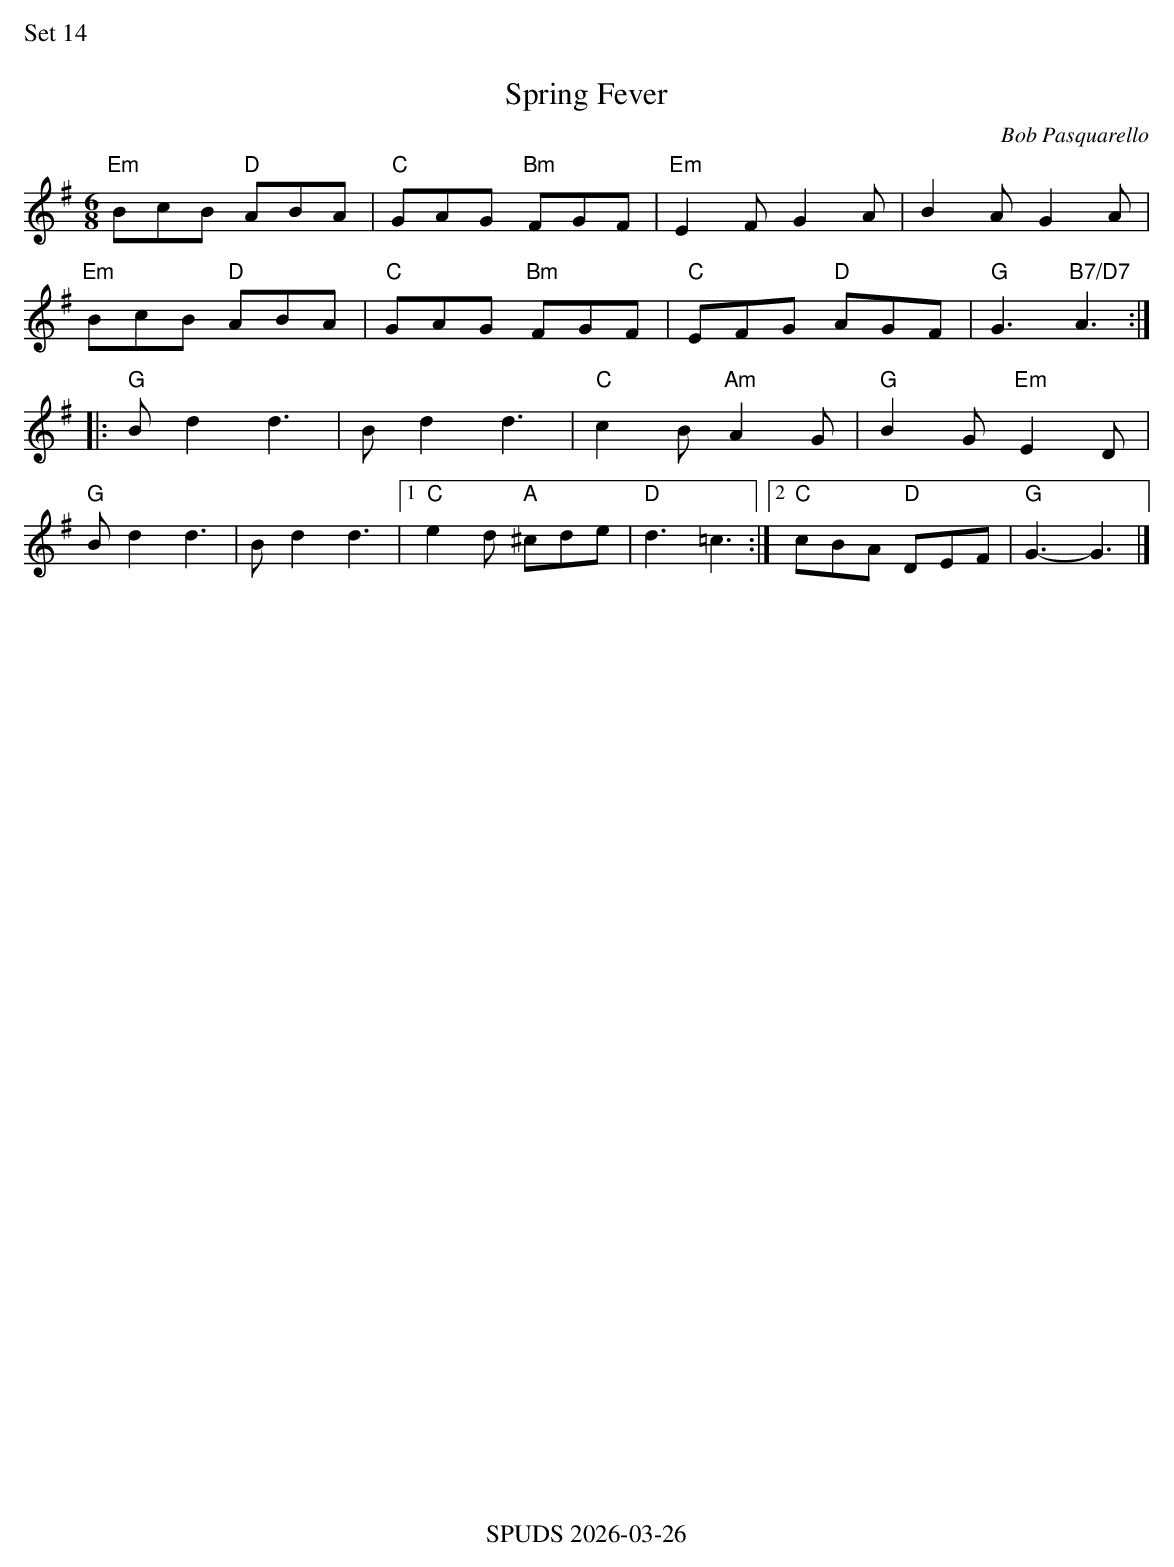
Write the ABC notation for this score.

X:1
%%text Set 14
T:Spring Fever
C:Bob Pasquarello
M:6/8
K:Em
"Em"BcB "D"ABA|"C"GAG "Bm"FGF|"Em"E2FG2A|B2AG2A|
"Em"BcB "D"ABA|"C"GAG "Bm"FGF|"C"EFG "D"AGF|"G"G3"B7/D7"A3:|
|:"G"Bd2d3|Bd2d3|"C"c2B "Am"A2G|"G"B2G "Em"E2 D|
"G"Bd2d3|Bd2d3|1"C"e2d "A"^cde|"D"d3 =c3:|2"C"cBA"D" DEF|"G" G3-G3|]
